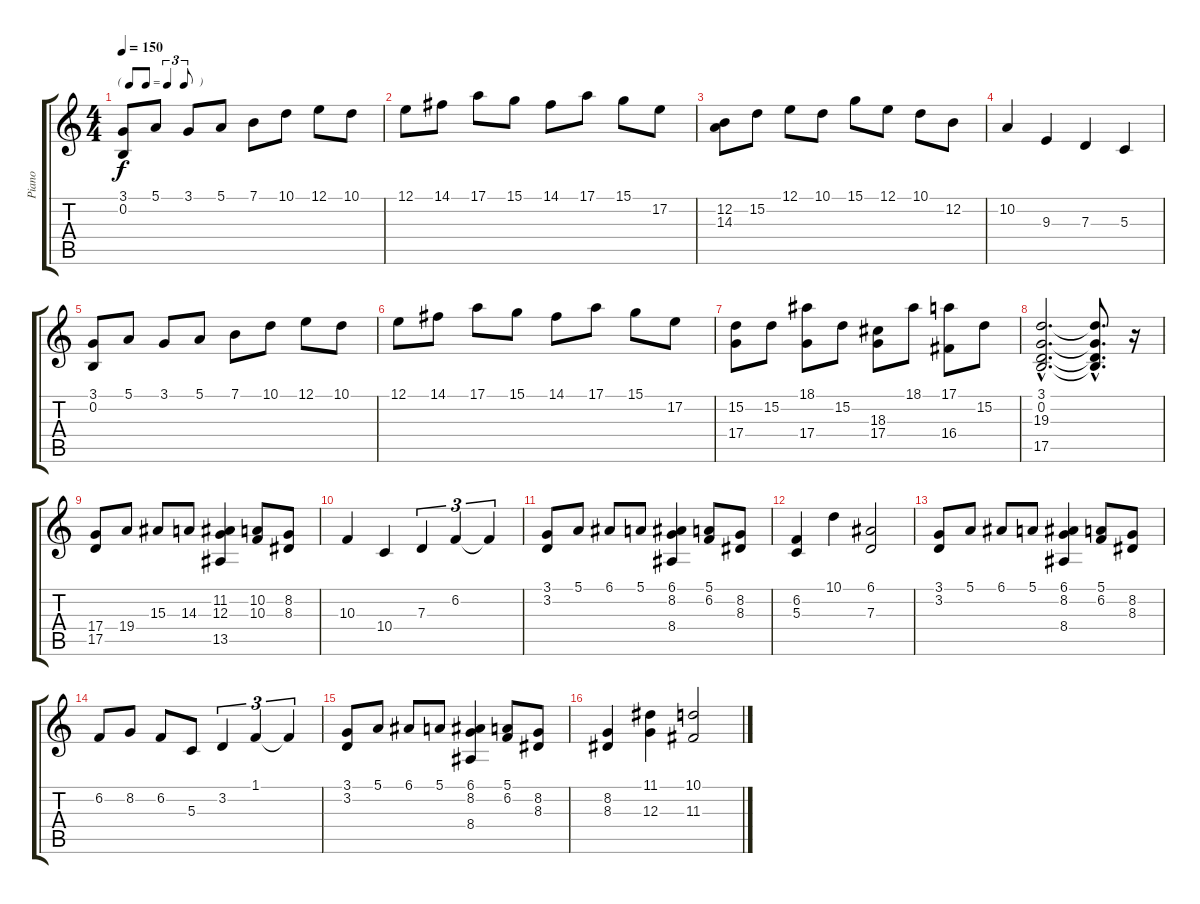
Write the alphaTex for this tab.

\track ("Piano" "Piano") {instrument acousticgrandpiano}
\staff {score tabs}
\tuning (E4 B3 G3 D3 A2 E2) {hide}
\ts (4 4)
\tf triplet8th
\tempo 150
\clef g2
\ks c
(3.1 0.2).8{dy f} 5.1.8 3.1.8 5.1.8 7.1.8 10.1.8 12.1.8 10.1.8 |
12.1.8 14.1.8 17.1.8 15.1.8 14.1.8 17.1.8 15.1.8 17.2.8 |
(12.2 14.3).8 15.2.8 12.1.8 10.1.8 15.1.8 12.1.8 10.1.8 12.2.8 |
10.2.4 9.3.4 7.3.4 5.3.4 |
(3.1 0.2).8 5.1.8 3.1.8 5.1.8 7.1.8 10.1.8 12.1.8 10.1.8 |
12.1.8 14.1.8 17.1.8 15.1.8 14.1.8 17.1.8 15.1.8 17.2.8 |
(15.2 17.4).8 15.2.8 (18.1 17.4).8 15.2.8 (18.3 17.4).8 18.1.8 (17.1 16.4).8 15.2.8 |
(3.1{hac} 0.2{hac} 19.3{hac} 17.5{hac}).2{d} (3.1{hac t} 0.2{hac t} 19.3{hac t} 17.5{hac t}).8{d} r.16 |
(17.4 17.5).8 19.4.8 15.3.8 14.3.8 (11.2 12.3 13.5).4 (10.2 10.3).8 (8.2 8.3).8 |
10.3.4 10.4.4 7.3.4{tu (3 2)} 6.2.4{tu (3 2)} 6.2{t}.4{tu (3 2)} |
(3.1 3.2).8 5.1.8 6.1.8 5.1.8 (6.1 8.2 8.4).4 (5.1 6.2).8 (8.2 8.3).8 |
(6.2 5.3).4 10.1.4 (6.1 7.3).2 |
(3.1 3.2).8 5.1.8 6.1.8 5.1.8 (6.1 8.2 8.4).4 (5.1 6.2).8 (8.2 8.3).8 |
6.2.8 8.2.8 6.2.8 5.3.8 3.2.4{tu (3 2)} 1.1.4{tu (3 2)} 1.1{t}.4{tu (3 2)} |
(3.1 3.2).8 5.1.8 6.1.8 5.1.8 (6.1 8.2 8.4).4 (5.1 6.2).8 (8.2 8.3).8 |
(8.2 8.3).4 (11.1 12.3).4 (10.1 11.3).2
